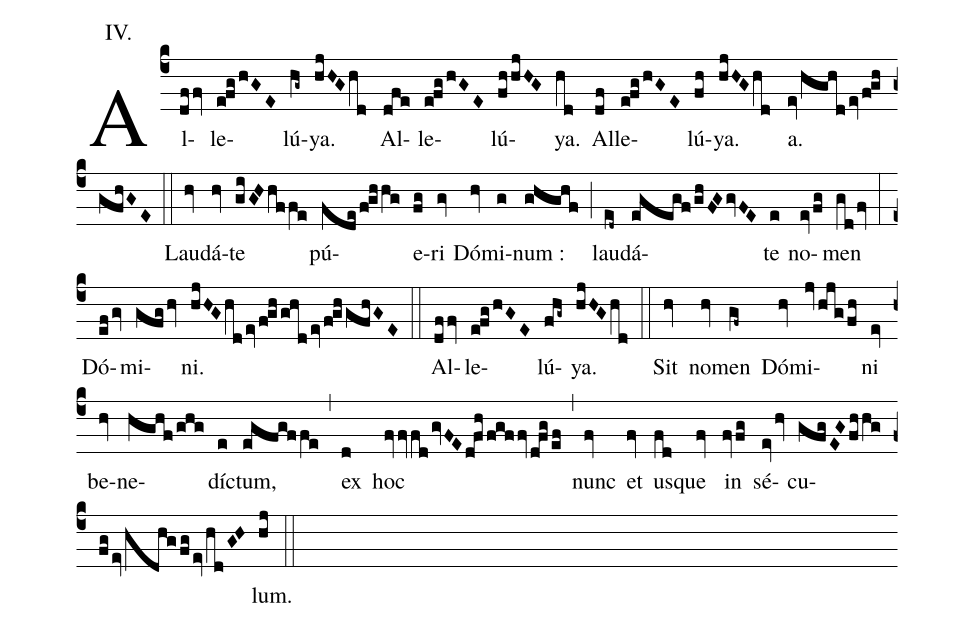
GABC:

annotation: IV.;
%%
(c4) Al(dffv)le(efghGE)lú(hg~)ya.(hjHGhd) Al(dfe)le(efghGE)lú(fhhjHG)ya.(hd) Al(df)le(efghGE)lú(fh)ya.(hjHGhd) a.(evhghdevfghgfhGE) (::)
Lau(hv)dá(hv)te(giGHhffe) pú(fdefghhg)e(fg)ri(gv) Dó(hv)mi(g)num :(ghghf) (;)
lau(ed~)dá(egegfghFGgvFE)te(e) no(evfg)men(gdfv) (:)
Dó(efgv)mi(gfghv)ni.(hjHGhdevfghghdevfghgfhGE) (::)
Al(dffv)le(efghGE)lú(fhg~)ya.(hjHGhd) (::)
Sit(hv) no(hv)men(gf~) Dó(hv)mi(jvhjgfh)ni(ev) be(hv)ne(hghfghg)díc(e)tum,(egfgffe) (,)
ex(d) hoc(fvfvfdgvFEdfhfgffvdfgef) (,)
nunc(fv) et(fv) us(fd)que(fv) in(fvfg) sé(evhv)cu(gfgEGfhhgfgevhdhgfgevhdGH)lum.(hj) (::)
